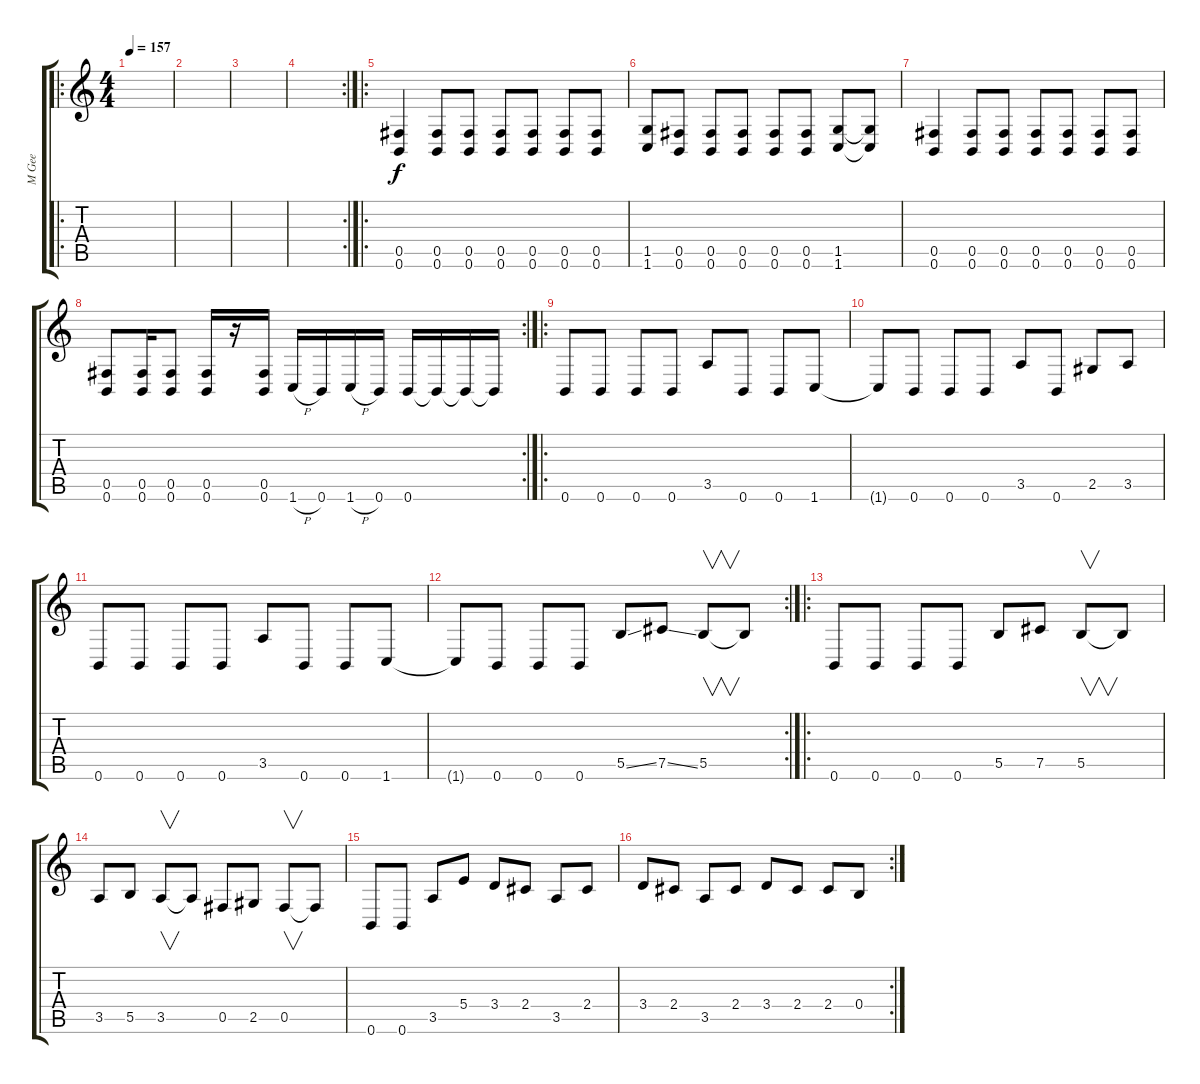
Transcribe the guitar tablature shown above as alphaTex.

\track ("M Gee" "M Gee") {instrument distortionguitar}
\staff {score tabs}
\tuning (Db4 Ab3 E3 B2 Gb2 B1) {hide}
\ro
\ts (4 4)
\tempo 157
\clef g2
\ks c
|
|
|
\rc 2
|
\ro
(0.5 0.6).4 (0.5 0.6).8 (0.5 0.6).8 (0.5 0.6).8 (0.5 0.6).8 (0.5 0.6).8 (0.5 0.6).8 |
(1.5 1.6).8 (0.5 0.6).8 (0.5 0.6).8 (0.5 0.6).8 (0.5 0.6).8 (0.5 0.6).8 (1.5 1.6).8 (1.5{t} 1.6{t}).8 |
(0.5 0.6).4 (0.5 0.6).8 (0.5 0.6).8 (0.5 0.6).8 (0.5 0.6).8 (0.5 0.6).8 (0.5 0.6).8 |
\rc 2
(0.5 0.6).8 (0.5 0.6).16 (0.5 0.6).8 (0.5 0.6).16 r.16 (0.5 0.6).16 1.6{h}.16 0.6.16 1.6{h}.16 0.6.16 0.6.16 0.6{t}.16 0.6{t}.16 0.6{t}.16 |
\ro
0.6.8 0.6.8 0.6.8 0.6.8 3.5.8 0.6.8 0.6.8 1.6.8 |
1.6{t}.8 0.6.8 0.6.8 0.6.8 3.5.8 0.6.8 2.5.8 3.5.8 |
0.6.8 0.6.8 0.6.8 0.6.8 3.5.8 0.6.8 0.6.8 1.6.8 |
\rc 2
1.6{t}.8 0.6.8 0.6.8 0.6.8 5.5{ss}.8 7.5{ss}.8 5.5.8{v} 5.5{t}.8 |
\ro
0.6.8 0.6.8 0.6.8 0.6.8 5.5.8 7.5.8 5.5.8{v} 5.5{t}.8 |
3.5.8 5.5.8 3.5.8{v} 3.5{t}.8 0.5.8 2.5.8 0.5.8{v} 0.5{t}.8 |
0.6.8 0.6.8 3.5.8 5.4.8 3.4.8 2.4.8 3.5.8 2.4.8 |
\rc 2
3.4.8 2.4.8 3.5.8 2.4.8 3.4.8 2.4.8 2.4.8 0.4.8
